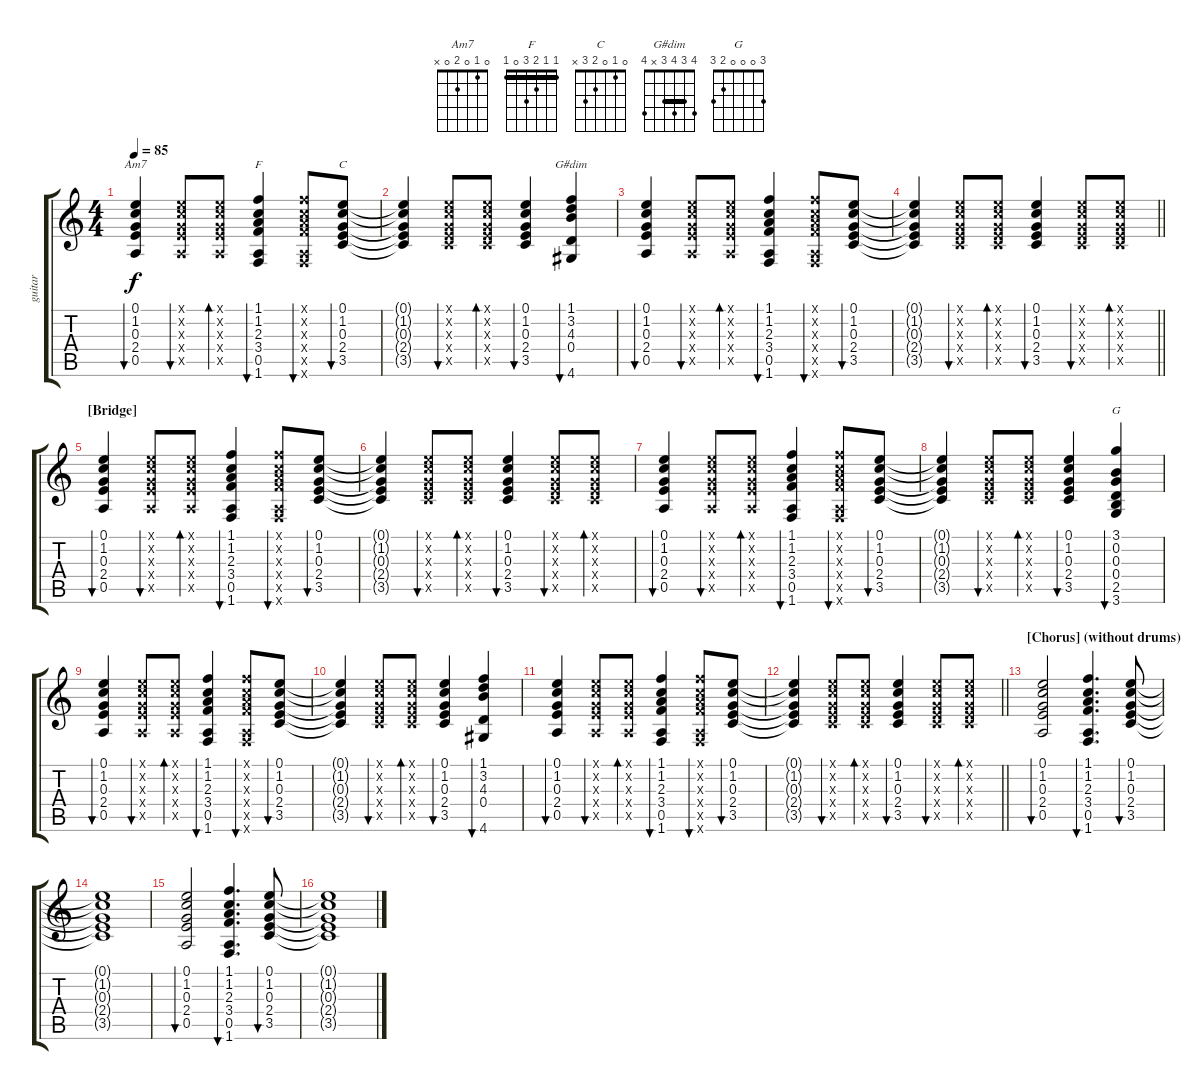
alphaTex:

\track ("guitar" "guitar") {instrument acousticguitarsteel}
\staff {score tabs}
\tuning (E4 B3 G3 D3 A2 E2) {hide}
\chord ("Am7" 0 1 0 2 0 x)
\chord ("F" 1 1 2 3 0 1) {barre 1}
\chord ("C" 0 1 0 2 3 x)
\chord ("G#dim" 4 3 4 3 x 4) {barre 3}
\chord ("G" 3 0 0 0 2 3)
\ts (4 4)
\tempo 85
\clef g2
\ks c
(0.1 1.2 0.3 2.4 0.5).4{bu 30 ch "Am7" dy f} (0.1{x} 1.2{x} 0.3{x} 2.4{x} 0.5{x}).8{bu 30} (0.1{x} 1.2{x} 0.3{x} 2.4{x} 0.5{x}).8{bd 30} (1.1 1.2 2.3 3.4 0.5 1.6).4{bu 30 ch "F"} (1.1{x} 1.2{x} 2.3{x} 3.4{x} 0.5{x} 1.6{x}).8{bu 30} (0.1 1.2 0.3 2.4 3.5).8{bu 30 ch "C"} |
(0.1{t} 1.2{t} 0.3{t} 2.4{t} 3.5{t}).4 (0.1{x} 1.2{x} 0.3{x} 2.4{x} 3.5{x}).8{bu 30} (0.1{x} 1.2{x} 0.3{x} 2.4{x} 3.5{x}).8{bd 30} (0.1 1.2 0.3 2.4 3.5).4{bu 30} (1.1 3.2 4.3 0.4 4.6).4{bu 30 ch "G#dim"} |
(0.1 1.2 0.3 2.4 0.5).4{bu 30} (0.1{x} 1.2{x} 0.3{x} 2.4{x} 0.5{x}).8{bu 30} (0.1{x} 1.2{x} 0.3{x} 2.4{x} 0.5{x}).8{bd 30} (1.1 1.2 2.3 3.4 0.5 1.6).4{bu 30} (1.1{x} 1.2{x} 2.3{x} 3.4{x} 0.5{x} 1.6{x}).8{bu 30} (0.1 1.2 0.3 2.4 3.5).8{bu 30} |
\barLineRight lightlight
(0.1{t} 1.2{t} 0.3{t} 2.4{t} 3.5{t}).4 (0.1{x} 1.2{x} 0.3{x} 2.4{x} 3.5{x}).8{bu 30} (0.1{x} 1.2{x} 0.3{x} 2.4{x} 3.5{x}).8{bd 30} (0.1 1.2 0.3 2.4 3.5).4{bu 30} (0.1{x} 1.2{x} 0.3{x} 2.4{x} 3.5{x}).8{bu 30} (0.1{x} 1.2{x} 0.3{x} 2.4{x} 3.5{x}).8{bd 30} |
\section ("" "[Bridge]")
(0.1 1.2 0.3 2.4 0.5).4{bu 30} (0.1{x} 1.2{x} 0.3{x} 2.4{x} 0.5{x}).8{bu 30} (0.1{x} 1.2{x} 0.3{x} 2.4{x} 0.5{x}).8{bd 30} (1.1 1.2 2.3 3.4 0.5 1.6).4{bu 30} (1.1{x} 1.2{x} 2.3{x} 3.4{x} 0.5{x} 1.6{x}).8{bu 30} (0.1 1.2 0.3 2.4 3.5).8{bu 30} |
(0.1{t} 1.2{t} 0.3{t} 2.4{t} 3.5{t}).4 (0.1{x} 1.2{x} 0.3{x} 2.4{x} 3.5{x}).8{bu 30} (0.1{x} 1.2{x} 0.3{x} 2.4{x} 3.5{x}).8{bd 30} (0.1 1.2 0.3 2.4 3.5).4{bu 30} (0.1{x} 1.2{x} 0.3{x} 2.4{x} 3.5{x}).8{bu 30} (0.1{x} 1.2{x} 0.3{x} 2.4{x} 3.5{x}).8{bd 30} |
(0.1 1.2 0.3 2.4 0.5).4{bu 30} (0.1{x} 1.2{x} 0.3{x} 2.4{x} 0.5{x}).8{bu 30} (0.1{x} 1.2{x} 0.3{x} 2.4{x} 0.5{x}).8{bd 30} (1.1 1.2 2.3 3.4 0.5 1.6).4{bu 30} (1.1{x} 1.2{x} 2.3{x} 3.4{x} 0.5{x} 1.6{x}).8{bu 30} (0.1 1.2 0.3 2.4 3.5).8{bu 30} |
(0.1{t} 1.2{t} 0.3{t} 2.4{t} 3.5{t}).4 (0.1{x} 1.2{x} 0.3{x} 2.4{x} 3.5{x}).8{bu 30} (0.1{x} 1.2{x} 0.3{x} 2.4{x} 3.5{x}).8{bd 30} (0.1 1.2 0.3 2.4 3.5).4{bu 30} (3.1 0.2 0.3 0.4 2.5 3.6).4{bu 30 ch "G"} |
(0.1 1.2 0.3 2.4 0.5).4{bu 30} (0.1{x} 1.2{x} 0.3{x} 2.4{x} 0.5{x}).8{bu 30} (0.1{x} 1.2{x} 0.3{x} 2.4{x} 0.5{x}).8{bd 30} (1.1 1.2 2.3 3.4 0.5 1.6).4{bu 30} (1.1{x} 1.2{x} 2.3{x} 3.4{x} 0.5{x} 1.6{x}).8{bu 30} (0.1 1.2 0.3 2.4 3.5).8{bu 30} |
(0.1{t} 1.2{t} 0.3{t} 2.4{t} 3.5{t}).4 (0.1{x} 1.2{x} 0.3{x} 2.4{x} 3.5{x}).8{bu 30} (0.1{x} 1.2{x} 0.3{x} 2.4{x} 3.5{x}).8{bd 30} (0.1 1.2 0.3 2.4 3.5).4{bu 30} (1.1 3.2 4.3 0.4 4.6).4{bu 30} |
(0.1 1.2 0.3 2.4 0.5).4{bu 30} (0.1{x} 1.2{x} 0.3{x} 2.4{x} 0.5{x}).8{bu 30} (0.1{x} 1.2{x} 0.3{x} 2.4{x} 0.5{x}).8{bd 30} (1.1 1.2 2.3 3.4 0.5 1.6).4{bu 30} (1.1{x} 1.2{x} 2.3{x} 3.4{x} 0.5{x} 1.6{x}).8{bu 30} (0.1 1.2 0.3 2.4 3.5).8{bu 30} |
\barLineRight lightlight
(0.1{t} 1.2{t} 0.3{t} 2.4{t} 3.5{t}).4 (0.1{x} 1.2{x} 0.3{x} 2.4{x} 3.5{x}).8{bu 30} (0.1{x} 1.2{x} 0.3{x} 2.4{x} 3.5{x}).8{bd 30} (0.1 1.2 0.3 2.4 3.5).4{bu 30} (0.1{x} 1.2{x} 0.3{x} 2.4{x} 3.5{x}).8{bu 30} (0.1{x} 1.2{x} 0.3{x} 2.4{x} 3.5{x}).8{bd 30} |
\section ("" "[Chorus] (without drums)")
(0.1 1.2 0.3 2.4 0.5).2{bu 30} (1.1 1.2 2.3 3.4 0.5 1.6).4{d bu 30} (0.1 1.2 0.3 2.4 3.5).8{bu 30} |
(0.1{t} 1.2{t} 0.3{t} 2.4{t} 3.5{t}).1 |
(0.1 1.2 0.3 2.4 0.5).2{bu 30} (1.1 1.2 2.3 3.4 0.5 1.6).4{d bu 30} (0.1 1.2 0.3 2.4 3.5).8{bu 30} |
(0.1{t} 1.2{t} 0.3{t} 2.4{t} 3.5{t}).1
